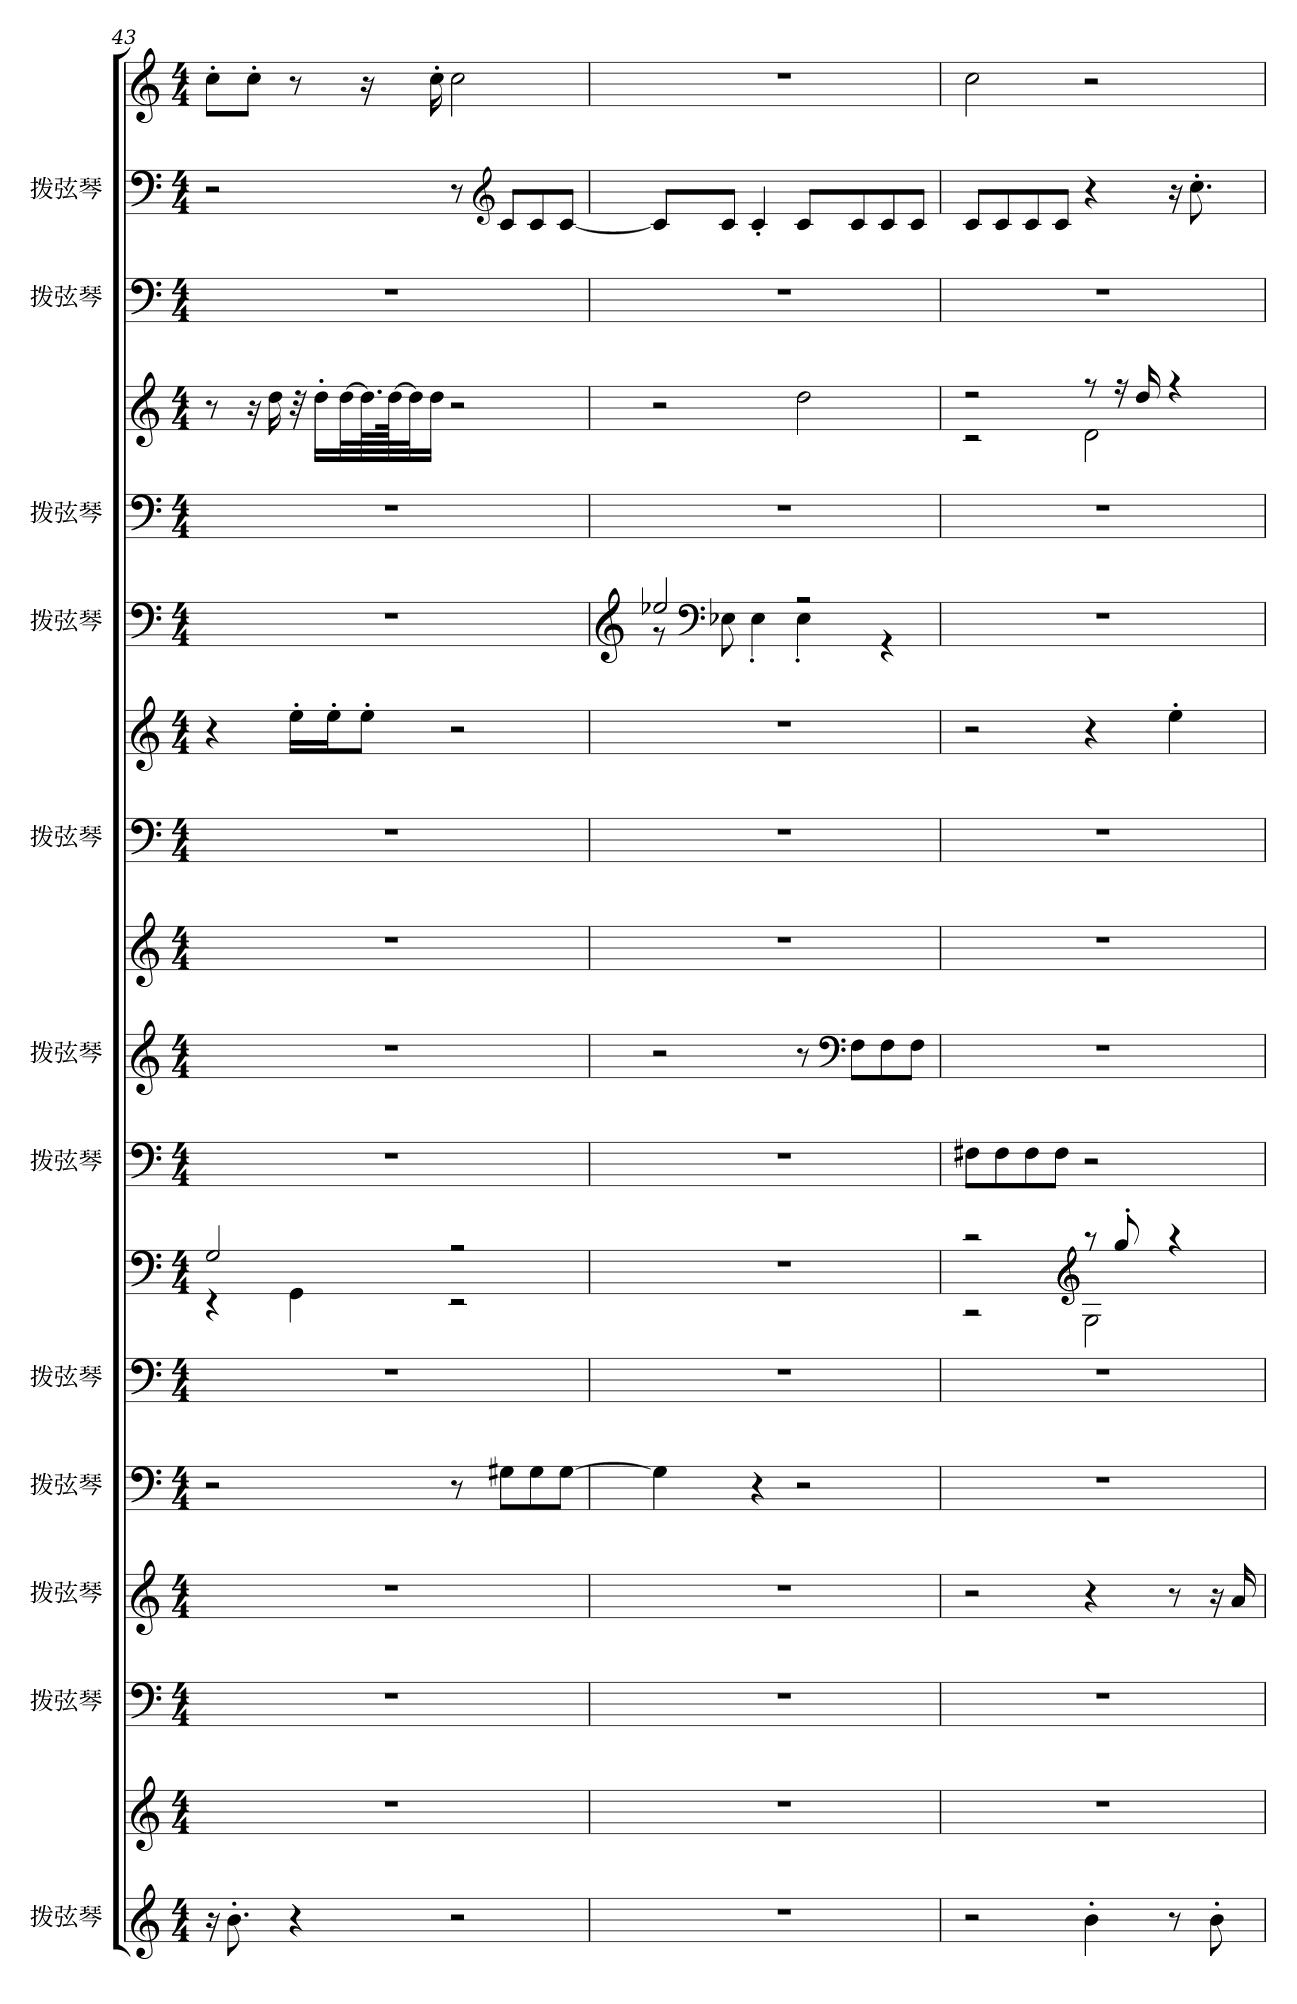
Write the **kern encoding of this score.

**kern	**kern	**kern	**kern	**kern	**kern	**kern	**kern	**kern	**kern	**kern	**kern	**kern	**kern	**kern	**kern	**kern	**kern
*part12	*part12	*part11	*part10	*part9	*part8	*part8	*part7	*part6	*part6	*part5	*part5	*part4	*part3	*part3	*part2	*part1	*part1
*staff18	*staff17	*staff16	*staff15	*staff14	*staff13	*staff12	*staff11	*staff10	*staff9	*staff8	*staff7	*staff6	*staff5	*staff4	*staff3	*staff2	*staff1
*I"拨弦琴	*	*I"拨弦琴	*I"拨弦琴	*I"拨弦琴	*I"拨弦琴	*	*I"拨弦琴	*I"拨弦琴	*	*I"拨弦琴	*	*I"拨弦琴	*I"拨弦琴	*	*I"拨弦琴	*I"拨弦琴	*
*clefG2	*clefG2	*clefF4	*clefG2	*clefF4	*clefF4	*clefF4	*clefF4	*clefG2	*clefG2	*clefF4	*clefG2	*clefF4	*clefF4	*clefG2	*clefF4	*clefF4	*clefG2
*k[]	*k[]	*k[]	*k[]	*k[]	*k[]	*k[]	*k[]	*k[]	*k[]	*k[]	*k[]	*k[]	*k[]	*k[]	*k[]	*k[]	*k[]
*M4/4	*M4/4	*M4/4	*M4/4	*M4/4	*M4/4	*M4/4	*M4/4	*M4/4	*M4/4	*M4/4	*M4/4	*M4/4	*M4/4	*M4/4	*M4/4	*M4/4	*M4/4
=43	=43	=43	=43	=43	=43	=43	=43	=43	=43	=43	=43	=43	=43	=43	=43	=43	=43
*	*	*	*	*	*	*^	*	*	*	*	*	*	*	*	*	*	*
16r	1r	1r	1r	2r	1r	2G/	4r	1r	1r	1r	1r	4r	1r	1r	8r	1r	2r	8cc'\L
8.b'\	.	.	.	.	.	.	.	.	.	.	.	.	.	.	.	.	.	.
.	.	.	.	.	.	.	.	.	.	.	.	.	.	.	16r	.	.	8cc'\J
.	.	.	.	.	.	.	.	.	.	.	.	.	.	.	16dd\	.	.	.
4r	.	.	.	.	.	.	4GG\	.	.	.	.	16ee'\LL	.	.	32r	.	.	8r
.	.	.	.	.	.	.	.	.	.	.	.	.	.	.	16dd'\LL	.	.	.
.	.	.	.	.	.	.	.	.	.	.	.	16ee'\J	.	.	.	.	.	.
.	.	.	.	.	.	.	.	.	.	.	.	.	.	.	[32dd\L	.	.	.
.	.	.	.	.	.	.	.	.	.	.	.	8ee'\J	.	.	64.dd\L]	.	.	16r
.	.	.	.	.	.	.	.	.	.	.	.	.	.	.	[128dd\JK	.	.	.
.	.	.	.	.	.	.	.	.	.	.	.	.	.	.	32dd\J]	.	.	.
.	.	.	.	.	.	.	.	.	.	.	.	.	.	.	16dd\JJ	.	.	16cc'\
2r	.	.	.	8r	.	2r	2r	.	.	.	.	2r	.	.	2r	.	8r	2cc\
*	*	*	*	*	*	*	*	*	*	*	*	*	*	*	*	*	*clefG2	*
.	.	.	.	8G#X\L	.	.	.	.	.	.	.	.	.	.	.	.	8c/L	.
.	.	.	.	8G#\	.	.	.	.	.	.	.	.	.	.	.	.	8c/	.
.	.	.	.	[8G#\J	.	.	.	.	.	.	.	.	.	.	.	.	[8c/J	.
*	*	*	*	*	*	*v	*v	*	*	*	*	*	*	*	*	*	*	*
!!LO:PB:g=z
=44	=44	=44	=44	=44	=44	=44	=44	=44	=44	=44	=44	=44	=44	=44	=44	=44	=44
*	*	*	*	*	*	*	*	*	*	*	*	*clefG2	*	*	*	*	*
*	*	*	*	*	*	*	*	*	*	*	*	*^	*	*	*	*	*
1r	1r	1r	1r	4G#\]	1r	1r	1r	2r	1r	1r	1r	2ee-X/	8r	1r	2r	1r	8c/L]	1r
*	*	*	*	*	*	*	*	*	*	*	*	*clefF4	*	*	*	*	*	*
.	.	.	.	.	.	.	.	.	.	.	.	.	8E-X\	.	.	.	8c/J	.
.	.	.	.	4r	.	.	.	.	.	.	.	.	4E-'\	.	.	.	4c'/	.
.	.	.	.	2r	.	.	.	8r	.	.	.	2r	4E-'\	.	2dd\	.	8c/L	.
*	*	*	*	*	*	*	*	*clefF4	*	*	*	*	*	*	*	*	*	*
.	.	.	.	.	.	.	.	8F\L	.	.	.	.	.	.	.	.	8c/	.
.	.	.	.	.	.	.	.	8F\	.	.	.	.	4r	.	.	.	8c/	.
.	.	.	.	.	.	.	.	8F\J	.	.	.	.	.	.	.	.	8c/J	.
*	*	*	*	*	*	*	*	*	*	*	*	*v	*v	*	*	*	*	*
=45	=45	=45	=45	=45	=45	=45	=45	=45	=45	=45	=45	=45	=45	=45	=45	=45	=45
*	*	*	*	*	*	*^	*	*	*	*	*	*	*	*^	*	*	*
2r	1r	1r	2r	1r	1r	2r	2r	8F#X\L	1r	1r	1r	2r	1r	1r	2r	2r	1r	8c/L	2cc\
.	.	.	.	.	.	.	.	8F#\	.	.	.	.	.	.	.	.	.	8c/	.
.	.	.	.	.	.	.	.	8F#\	.	.	.	.	.	.	.	.	.	8c/	.
.	.	.	.	.	.	.	.	8F#\J	.	.	.	.	.	.	.	.	.	8c/J	.
*	*	*	*	*	*	*clefG2	*	*	*	*	*	*	*	*	*	*	*	*	*
4b'\	.	.	4r	.	.	8r	2G\	2r	.	.	.	4r	.	.	8r	2d\	.	4r	2r
.	.	.	.	.	.	8gg'/	.	.	.	.	.	.	.	.	16r	.	.	.	.
.	.	.	.	.	.	.	.	.	.	.	.	.	.	.	16dd/	.	.	.	.
8r	.	.	8r	.	.	4r	.	.	.	.	.	4ee'\	.	.	4r	.	.	16r	.
.	.	.	.	.	.	.	.	.	.	.	.	.	.	.	.	.	.	8.cc'\	.
8b'\	.	.	16r	.	.	.	.	.	.	.	.	.	.	.	.	.	.	.	.
.	.	.	16a/	.	.	.	.	.	.	.	.	.	.	.	.	.	.	.	.
*	*	*	*	*	*	*v	*v	*	*	*	*	*	*	*	*v	*v	*	*	*
=	=	=	=	=	=	=	=	=	=	=	=	=	=	=	=	=	=
*-	*-	*-	*-	*-	*-	*-	*-	*-	*-	*-	*-	*-	*-	*-	*-	*-	*-
